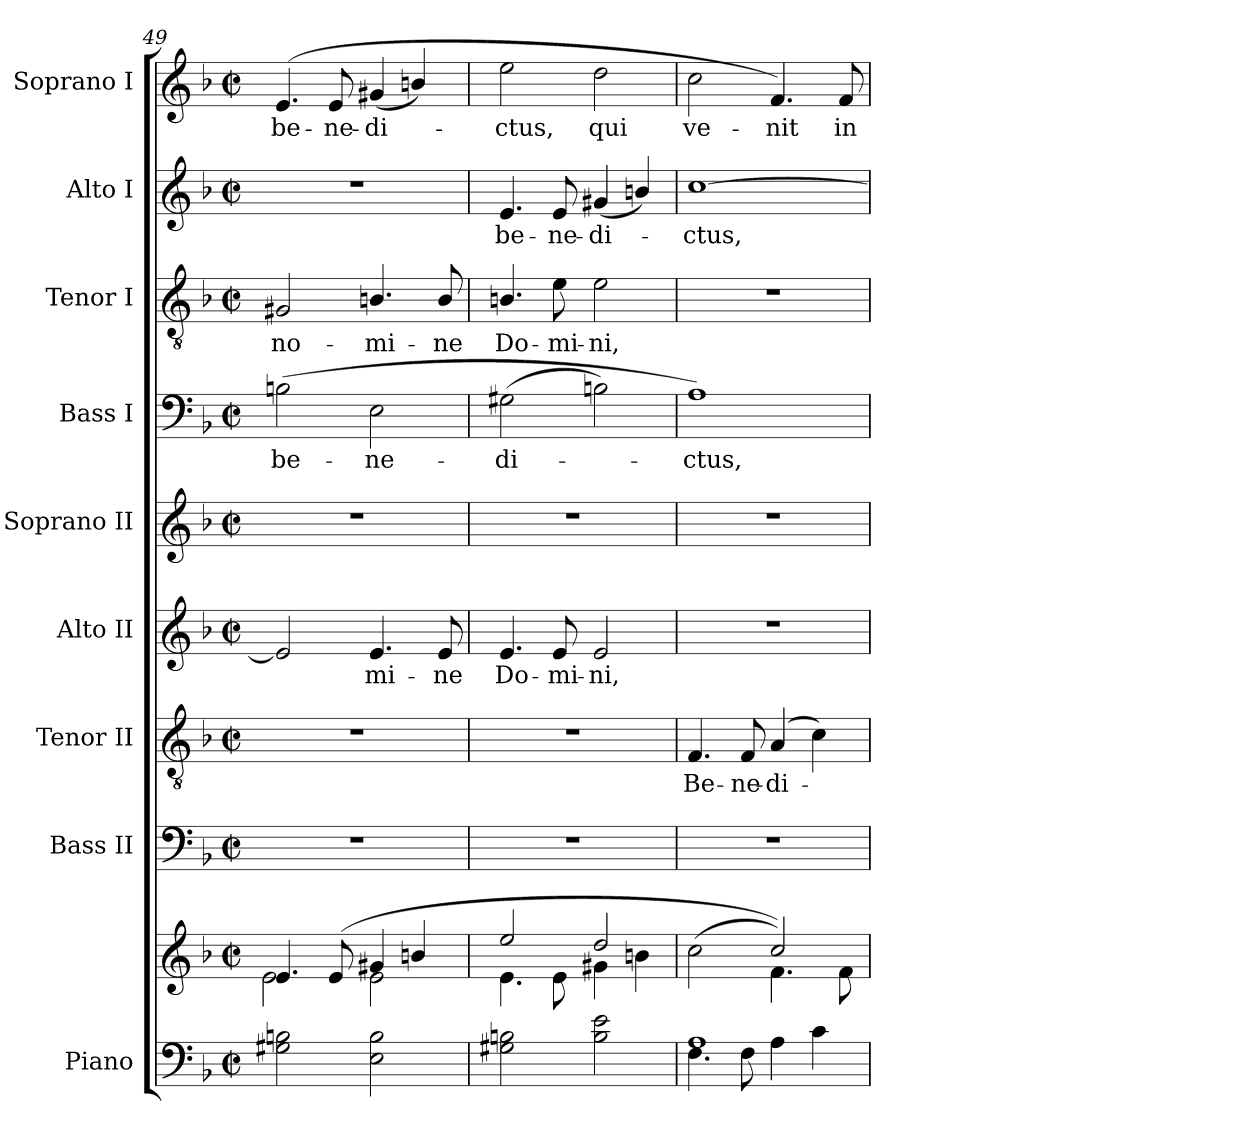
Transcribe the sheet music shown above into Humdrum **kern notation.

**kern	**kern	**kern	**kern	**text	**kern	**text	**kern	**kern	**text	**kern	**text	**kern	**text	**kern	**text
*part9	*part9	*part8	*part7	*part7	*part6	*part6	*part5	*part4	*part4	*part3	*part3	*part2	*part2	*part1	*part1
*staff10	*staff9	*staff8	*staff7	*staff7	*staff6	*staff6	*staff5	*staff4	*staff4	*staff3	*staff3	*staff2	*staff2	*staff1	*staff1
*I"Piano	*	*I"Bass II	*I"Tenor II	*	*I"Alto II	*	*I"Soprano II	*I"Bass I	*	*I"Tenor I	*	*I"Alto I	*	*I"Soprano I	*
*I'Pno.	*	*I'B.	*I'T.	*	*I'A.	*	*I'S.	*I'B.	*	*I'T.	*	*I'A.	*	*I'S.	*
*clefF4	*clefG2	*clefF4	*clefGv2	*	*clefG2	*	*clefG2	*clefF4	*	*clefGv2	*	*clefG2	*	*clefG2	*
*	*	*	*ITrd7c12	*	*	*	*	*	*	*ITrd7c12	*	*	*	*	*
*k[b-]	*k[b-]	*k[b-]	*k[b-]	*	*k[b-]	*	*k[b-]	*k[b-]	*	*k[b-]	*	*k[b-]	*	*k[b-]	*
*F:	*F:	*F:	*F:	*	*F:	*	*F:	*F:	*	*F:	*	*F:	*	*F:	*
*M2/2	*M2/2	*M2/2	*M2/2	*	*M2/2	*	*M2/2	*M2/2	*	*M2/2	*	*M2/2	*	*M2/2	*
*met(c|)	*met(c|)	*met(c|)	*met(c|)	*	*met(c|)	*	*met(c|)	*met(c|)	*	*met(c|)	*	*met(c|)	*	*met(c|)	*
=49	=49	=49	=49	=49	=49	=49	=49	=49	=49	=49	=49	=49	=49	=49	=49
*	*^	*	*	*	*	*	*	*	*	*	*	*	*	*	*
!	!	!	!	!	!	!	!	!	!	!LO:LY:b:color=#000000	!	!	!	!	!	!
!	!	!	!	!	!	!	!	!	!	!	!	!LO:LY:b:color=#000000	!	!	!	!
!	!	!	!	!	!	!	!	!	!	!	!	!	!	!	!	!LO:LY:b:color=#000000
2G#Xi\ 2Bni	4.ei/	2ei\	1r	1r	.	2ei/]	.	1r	(2Bni\	be-	2GG#Xi/	no-	1r	.	(4.ei/	be-
!	!	!	!	!	!	!	!	!	!	!	!	!	!	!	!	!LO:LY:b:color=#000000
.	(8ei/	.	.	.	.	.	.	.	.	.	.	.	.	.	8ei/	-ne-
!	!	!	!	!	!	!	!LO:LY:b:color=#000000	!	!	!	!	!	!	!	!	!
!	!	!	!	!	!	!	!	!	!	!LO:LY:b:color=#000000	!	!	!	!	!	!
!	!	!	!	!	!	!	!	!	!	!	!	!LO:LY:b:color=#000000	!	!	!	!
!	!	!	!	!	!	!	!	!	!	!	!	!	!	!	!	!LO:LY:b:color=#000000
2Ei\ 2Bi	4g#Xi/	2ei\	.	.	.	4.ei/	-mi-	.	2Ei\	-ne-	4.BBni/	-mi-	.	.	(4g#Xi/	-di-
.	4bni/	.	.	.	.	.	.	.	.	.	.	.	.	.	4bni/)	.
!	!	!	!	!	!	!	!LO:LY:b:color=#000000	!	!	!	!	!	!	!	!	!
!	!	!	!	!	!	!	!	!	!	!	!	!LO:LY:b:color=#000000	!	!	!	!
.	.	.	.	.	.	8ei/	-ne	.	.	.	8BBi/	-ne	.	.	.	.
=50	=50	=50	=50	=50	=50	=50	=50	=50	=50	=50	=50	=50	=50	=50	=50	=50
!	!	!	!	!	!	!	!LO:LY:b:color=#000000	!	!	!	!	!	!	!	!	!
!	!	!	!	!	!	!	!	!	!	!LO:LY:b:color=#000000	!	!	!	!	!	!
!	!	!	!	!	!	!	!	!	!	!	!	!LO:LY:b:color=#000000	!	!	!	!
!	!	!	!	!	!	!	!	!	!	!	!	!	!	!LO:LY:b:color=#000000	!	!
!	!	!	!	!	!	!	!	!	!	!	!	!	!	!	!	!LO:LY:b:color=#000000
2G#Xi\ 2Bni	2eei/	4.ei\	1r	1r	.	4.ei/	Do-	1r	(2G#Xi\	-di-	4.BBni/	Do-	4.ei/	be-	2eei\	-ctus,
!	!	!	!	!	!	!	!LO:LY:b:color=#000000	!	!	!	!	!	!	!	!	!
!	!	!	!	!	!	!	!	!	!	!	!	!LO:LY:b:color=#000000	!	!	!	!
!	!	!	!	!	!	!	!	!	!	!	!	!	!	!LO:LY:b:color=#000000	!	!
.	.	8ei\	.	.	.	8ei/	-mi-	.	.	.	8Ei\	-mi-	8ei/	-ne-	.	.
!	!	!	!	!	!	!	!LO:LY:b:color=#000000	!	!	!	!	!	!	!	!	!
!	!	!	!	!	!	!	!	!	!	!	!	!LO:LY:b:color=#000000	!	!	!	!
!	!	!	!	!	!	!	!	!	!	!	!	!	!	!LO:LY:b:color=#000000	!	!
!	!	!	!	!	!	!	!	!	!	!	!	!	!	!	!	!LO:LY:b:color=#000000
2Bi\ 2ei	2ddi/	4g#Xi\	.	.	.	2ei/	-ni,	.	2Bni\)	.	2Ei\	-ni,	(4g#Xi/	-di-	2ddi\	qui
.	.	4bni\	.	.	.	.	.	.	.	.	.	.	4bni/)	.	.	.
=51	=51	=51	=51	=51	=51	=51	=51	=51	=51	=51	=51	=51	=51	=51	=51	=51
*^	*	*	*	*	*	*	*	*	*	*	*	*	*	*	*	*
!	!	!	!	!	!	!LO:LY:b:color=#000000	!	!	!	!	!	!	!	!	!	!	!
!	!	!	!	!	!	!	!	!	!	!	!LO:LY:b:color=#000000	!	!	!	!	!	!
!	!	!	!	!	!	!	!	!	!	!	!	!	!	!	!LO:LY:b:color=#000000	!	!
!	!	!	!	!	!	!	!	!	!	!	!	!	!	!	!	!	!LO:LY:b:color=#000000
1Ai	4.Fi\	(2cci\	2ryy	1r	4.FFi/	Be-	1r	.	1r	1Ai)	-ctus,	1r	.	[1cci	-ctus,	2cci\	ve-
!	!	!	!	!	!	!LO:LY:b:color=#000000	!	!	!	!	!	!	!	!	!	!	!
.	8Fi\	.	.	.	8FFi/	-ne-	.	.	.	.	.	.	.	.	.	.	.
!	!	!	!	!	!	!LO:LY:b:color=#000000	!	!	!	!	!	!	!	!	!	!	!
!	!	!	!	!	!	!	!	!	!	!	!	!	!	!	!	!	!LO:LY:b:color=#000000
.	4Ai\	2cci/))	4.fi\	.	(4AAi/	-di-	.	.	.	.	.	.	.	.	.	4.fi/)	-nit
.	4ci\	.	.	.	4Ci\)	.	.	.	.	.	.	.	.	.	.	.	.
!	!	!	!	!	!	!	!	!	!	!	!	!	!	!	!	!	!LO:LY:b:color=#000000
.	.	.	8fi\	.	.	.	.	.	.	.	.	.	.	.	.	8fi/	in
*v	*v	*	*	*	*	*	*	*	*	*	*	*	*	*	*	*	*
*	*v	*v	*	*	*	*	*	*	*	*	*	*	*	*	*	*
=	=	=	=	=	=	=	=	=	=	=	=	=	=	=	=
*-	*-	*-	*-	*-	*-	*-	*-	*-	*-	*-	*-	*-	*-	*-	*-
